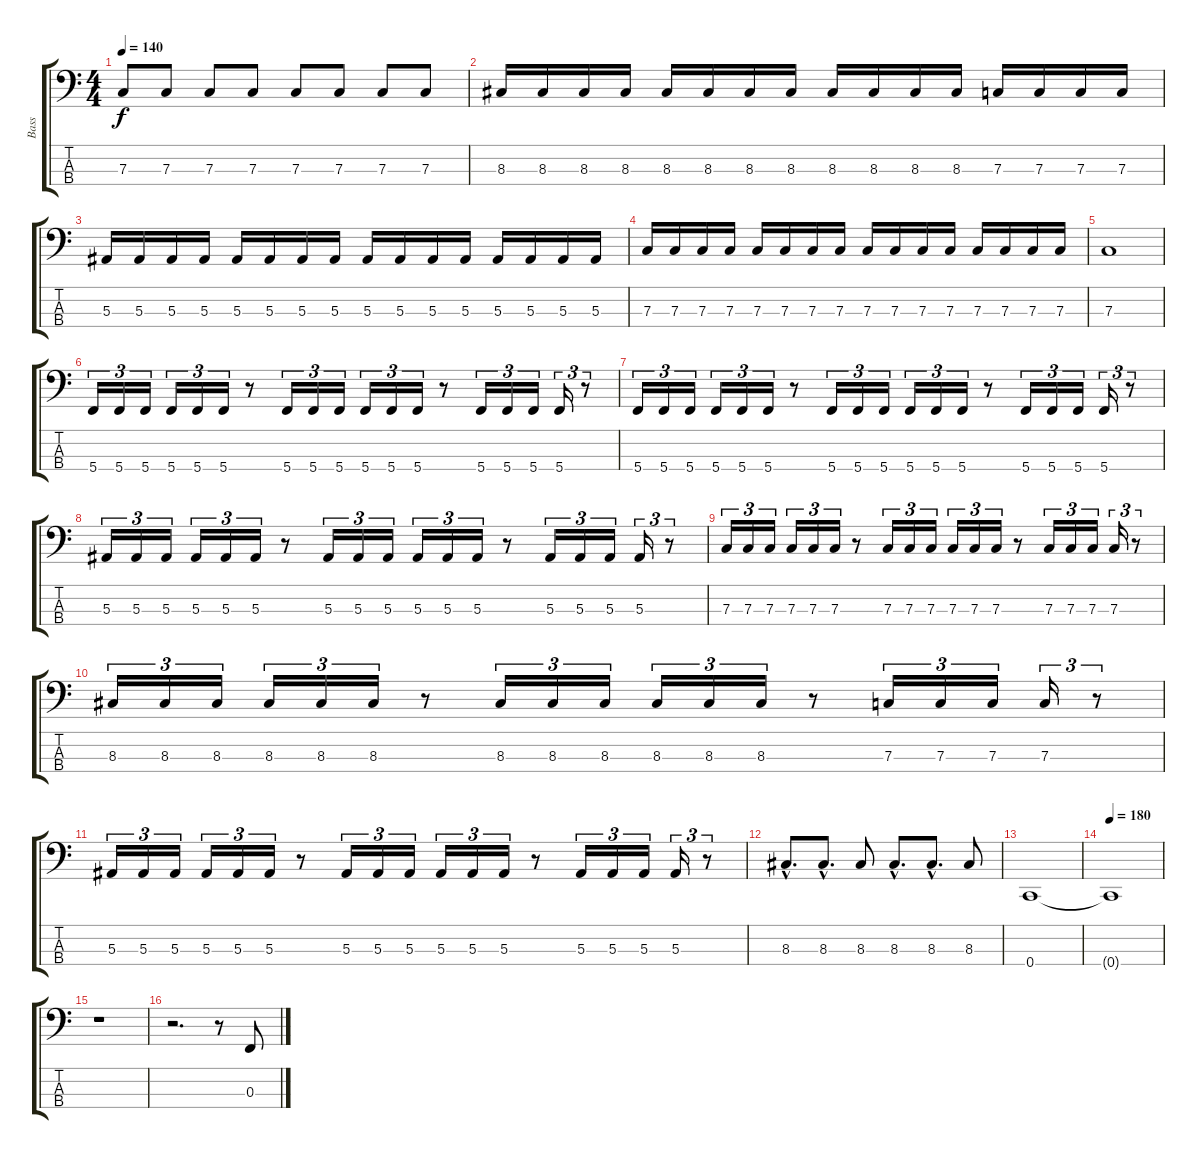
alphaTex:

\track ("Bass" "Bass") {instrument electricbasspick}
\staff {score tabs}
\tuning (Eb2 Bb1 F1 C1) {hide}
\ts (4 4)
\tempo 140
\clef f4
\ks c
7.3.8{dy f} 7.3.8 7.3.8 7.3.8 7.3.8 7.3.8 7.3.8 7.3.8 |
8.3.16 8.3.16 8.3.16 8.3.16 8.3.16 8.3.16 8.3.16 8.3.16 8.3.16 8.3.16 8.3.16 8.3.16 7.3.16 7.3.16 7.3.16 7.3.16 |
5.3.16 5.3.16 5.3.16 5.3.16 5.3.16 5.3.16 5.3.16 5.3.16 5.3.16 5.3.16 5.3.16 5.3.16 5.3.16 5.3.16 5.3.16 5.3.16 |
7.3.16 7.3.16 7.3.16 7.3.16 7.3.16 7.3.16 7.3.16 7.3.16 7.3.16 7.3.16 7.3.16 7.3.16 7.3.16 7.3.16 7.3.16 7.3.16 |
7.3.1 |
5.4.16{tu (3 2)} 5.4.16{tu (3 2)} 5.4.16{tu (3 2)} 5.4.16{tu (3 2)} 5.4.16{tu (3 2)} 5.4.16{tu (3 2)} r.8 5.4.16{tu (3 2)} 5.4.16{tu (3 2)} 5.4.16{tu (3 2)} 5.4.16{tu (3 2)} 5.4.16{tu (3 2)} 5.4.16{tu (3 2)} r.8 5.4.16{tu (3 2)} 5.4.16{tu (3 2)} 5.4.16{tu (3 2)} 5.4.16{tu (3 2)} r.8{tu (3 2)} |
5.4.16{tu (3 2)} 5.4.16{tu (3 2)} 5.4.16{tu (3 2)} 5.4.16{tu (3 2)} 5.4.16{tu (3 2)} 5.4.16{tu (3 2)} r.8 5.4.16{tu (3 2)} 5.4.16{tu (3 2)} 5.4.16{tu (3 2)} 5.4.16{tu (3 2)} 5.4.16{tu (3 2)} 5.4.16{tu (3 2)} r.8 5.4.16{tu (3 2)} 5.4.16{tu (3 2)} 5.4.16{tu (3 2)} 5.4.16{tu (3 2)} r.8{tu (3 2)} |
5.3.16{tu (3 2)} 5.3.16{tu (3 2)} 5.3.16{tu (3 2)} 5.3.16{tu (3 2)} 5.3.16{tu (3 2)} 5.3.16{tu (3 2)} r.8 5.3.16{tu (3 2)} 5.3.16{tu (3 2)} 5.3.16{tu (3 2)} 5.3.16{tu (3 2)} 5.3.16{tu (3 2)} 5.3.16{tu (3 2)} r.8 5.3.16{tu (3 2)} 5.3.16{tu (3 2)} 5.3.16{tu (3 2)} 5.3.16{tu (3 2)} r.8{tu (3 2)} |
7.3.16{tu (3 2)} 7.3.16{tu (3 2)} 7.3.16{tu (3 2)} 7.3.16{tu (3 2)} 7.3.16{tu (3 2)} 7.3.16{tu (3 2)} r.8 7.3.16{tu (3 2)} 7.3.16{tu (3 2)} 7.3.16{tu (3 2)} 7.3.16{tu (3 2)} 7.3.16{tu (3 2)} 7.3.16{tu (3 2)} r.8 7.3.16{tu (3 2)} 7.3.16{tu (3 2)} 7.3.16{tu (3 2)} 7.3.16{tu (3 2)} r.8{tu (3 2)} |
8.3.16{tu (3 2)} 8.3.16{tu (3 2)} 8.3.16{tu (3 2)} 8.3.16{tu (3 2)} 8.3.16{tu (3 2)} 8.3.16{tu (3 2)} r.8 8.3.16{tu (3 2)} 8.3.16{tu (3 2)} 8.3.16{tu (3 2)} 8.3.16{tu (3 2)} 8.3.16{tu (3 2)} 8.3.16{tu (3 2)} r.8 7.3.16{tu (3 2)} 7.3.16{tu (3 2)} 7.3.16{tu (3 2)} 7.3.16{tu (3 2)} r.8{tu (3 2)} |
5.3.16{tu (3 2)} 5.3.16{tu (3 2)} 5.3.16{tu (3 2)} 5.3.16{tu (3 2)} 5.3.16{tu (3 2)} 5.3.16{tu (3 2)} r.8 5.3.16{tu (3 2)} 5.3.16{tu (3 2)} 5.3.16{tu (3 2)} 5.3.16{tu (3 2)} 5.3.16{tu (3 2)} 5.3.16{tu (3 2)} r.8 5.3.16{tu (3 2)} 5.3.16{tu (3 2)} 5.3.16{tu (3 2)} 5.3.16{tu (3 2)} r.8{tu (3 2)} |
8.3{hac}.8{d} 8.3{hac}.8{d} 8.3.8 8.3{hac}.8{d} 8.3{hac}.8{d} 8.3.8 |
0.4.1 |
\tempo 180
0.4{t}.1 |
r.1 |
r.2{d} r.8 0.3.8
